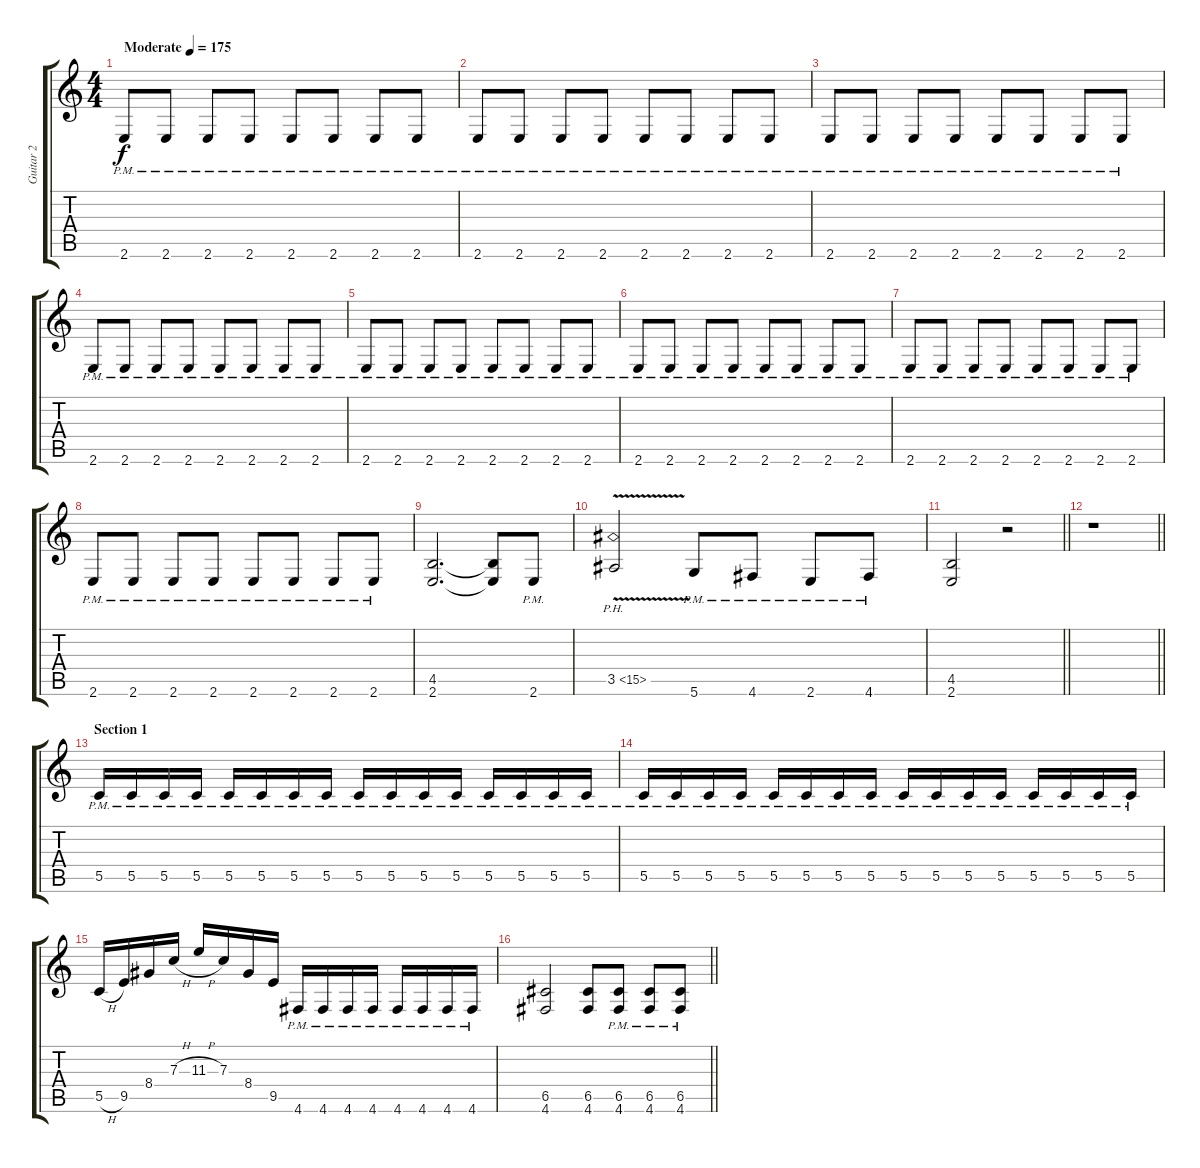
\track ("Guitar 2" "Guitar 2") {instrument overdrivenguitar}
\staff {score tabs}
\tuning (D4 A3 F3 C3 G2 D2) {hide}
\ts (4 4)
\tempo (175 "Moderate")
\clef g2
\ks c
2.6{pm}.8{dy f instrument overdrivenguitar} 2.6{pm}.8 2.6{pm}.8 2.6{pm}.8 2.6{pm}.8 2.6{pm}.8 2.6{pm}.8 2.6{pm}.8 |
2.6{pm}.8 2.6{pm}.8 2.6{pm}.8 2.6{pm}.8 2.6{pm}.8 2.6{pm}.8 2.6{pm}.8 2.6{pm}.8 |
2.6{pm}.8 2.6{pm}.8 2.6{pm}.8 2.6{pm}.8 2.6{pm}.8 2.6{pm}.8 2.6{pm}.8 2.6{pm}.8 |
2.6{pm}.8 2.6{pm}.8 2.6{pm}.8 2.6{pm}.8 2.6{pm}.8 2.6{pm}.8 2.6{pm}.8 2.6{pm}.8 |
2.6{pm}.8 2.6{pm}.8 2.6{pm}.8 2.6{pm}.8 2.6{pm}.8 2.6{pm}.8 2.6{pm}.8 2.6{pm}.8 |
2.6{pm}.8 2.6{pm}.8 2.6{pm}.8 2.6{pm}.8 2.6{pm}.8 2.6{pm}.8 2.6{pm}.8 2.6{pm}.8 |
2.6{pm}.8 2.6{pm}.8 2.6{pm}.8 2.6{pm}.8 2.6{pm}.8 2.6{pm}.8 2.6{pm}.8 2.6{pm}.8 |
2.6{pm}.8 2.6{pm}.8 2.6{pm}.8 2.6{pm}.8 2.6{pm}.8 2.6{pm}.8 2.6{pm}.8 2.6{pm}.8 |
(4.5 2.6).2{d} (4.5{t} 2.6{t}).8 2.6{pm}.8 |
3.5{ph 12 v}.2 5.6{pm}.8 4.6{pm}.8 2.6{pm}.8 4.6{pm}.8 |
\barLineRight lightlight
(4.5 2.6).2 r.2 |
\barLineRight lightlight
r.1 |
\section ("" "Section 1")
5.5{pm}.16 5.5{pm}.16 5.5{pm}.16 5.5{pm}.16 5.5{pm}.16 5.5{pm}.16 5.5{pm}.16 5.5{pm}.16 5.5{pm}.16 5.5{pm}.16 5.5{pm}.16 5.5{pm}.16 5.5{pm}.16 5.5{pm}.16 5.5{pm}.16 5.5{pm}.16 |
5.5{pm}.16 5.5{pm}.16 5.5{pm}.16 5.5{pm}.16 5.5{pm}.16 5.5{pm}.16 5.5{pm}.16 5.5{pm}.16 5.5{pm}.16 5.5{pm}.16 5.5{pm}.16 5.5{pm}.16 5.5{pm}.16 5.5{pm}.16 5.5{pm}.16 5.5{pm}.16 |
5.5{h}.16 9.5.16 8.4.16 7.3{h}.16 11.3{h}.16 7.3.16 8.4.16 9.5.16 4.6{pm}.16 4.6{pm}.16 4.6{pm}.16 4.6{pm}.16 4.6{pm}.16 4.6{pm}.16 4.6{pm}.16 4.6{pm}.16 |
\barLineRight lightlight
(6.5 4.6).2 (6.5 4.6).8 (6.5{pm} 4.6{pm}).8 (6.5{pm} 4.6{pm}).8 (6.5{pm} 4.6{pm}).8
